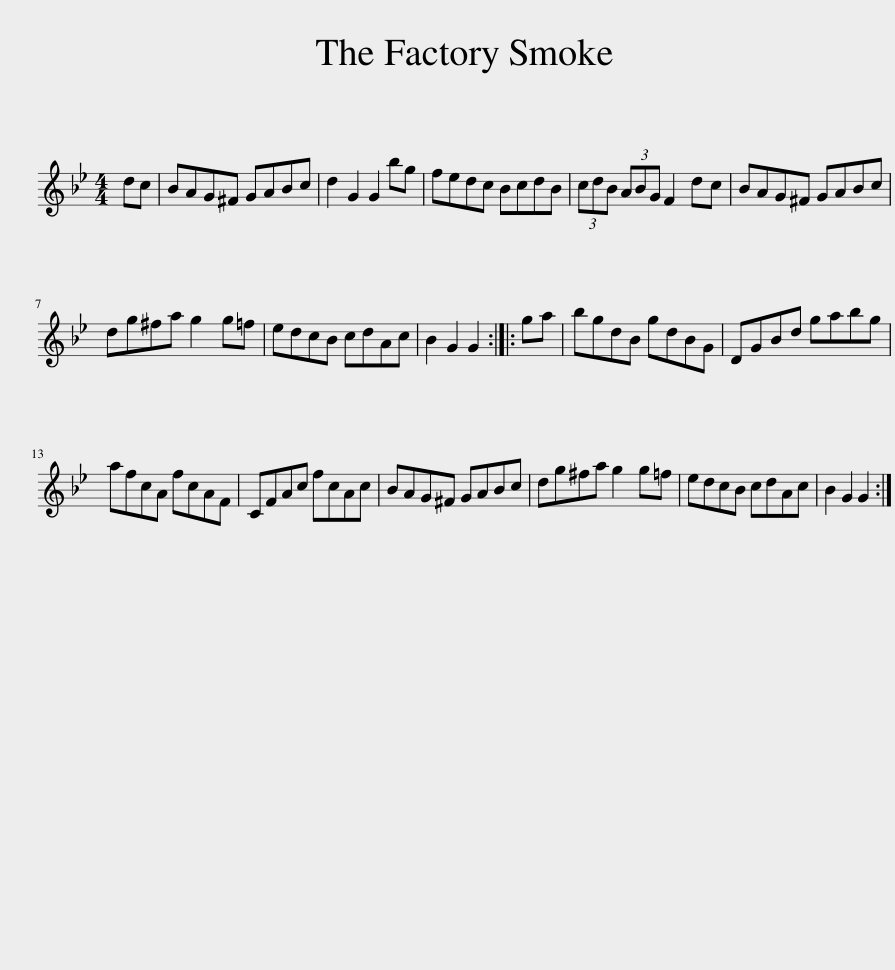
X:1
L:1/8
M:4/4
I:linebreak $
K:Gmin
V:1 treble
V:1
 dc | BAG^F GABc | d2 G2 G2 bg | fedc BcdB | (3cdB (3ABG F2 dc | %5
 BAG^F GABc |$ dg^fa g2 g=f | edcB cdAc | B2 G2 G2 :: ga | %10
 bgdB gdBG | DGBd gabg |$ afcA fcAF | CFAc fcAc | BAG^F GABc | %15
 dg^fa g2 g=f | edcB cdAc | B2 G2 G2 :| %18
